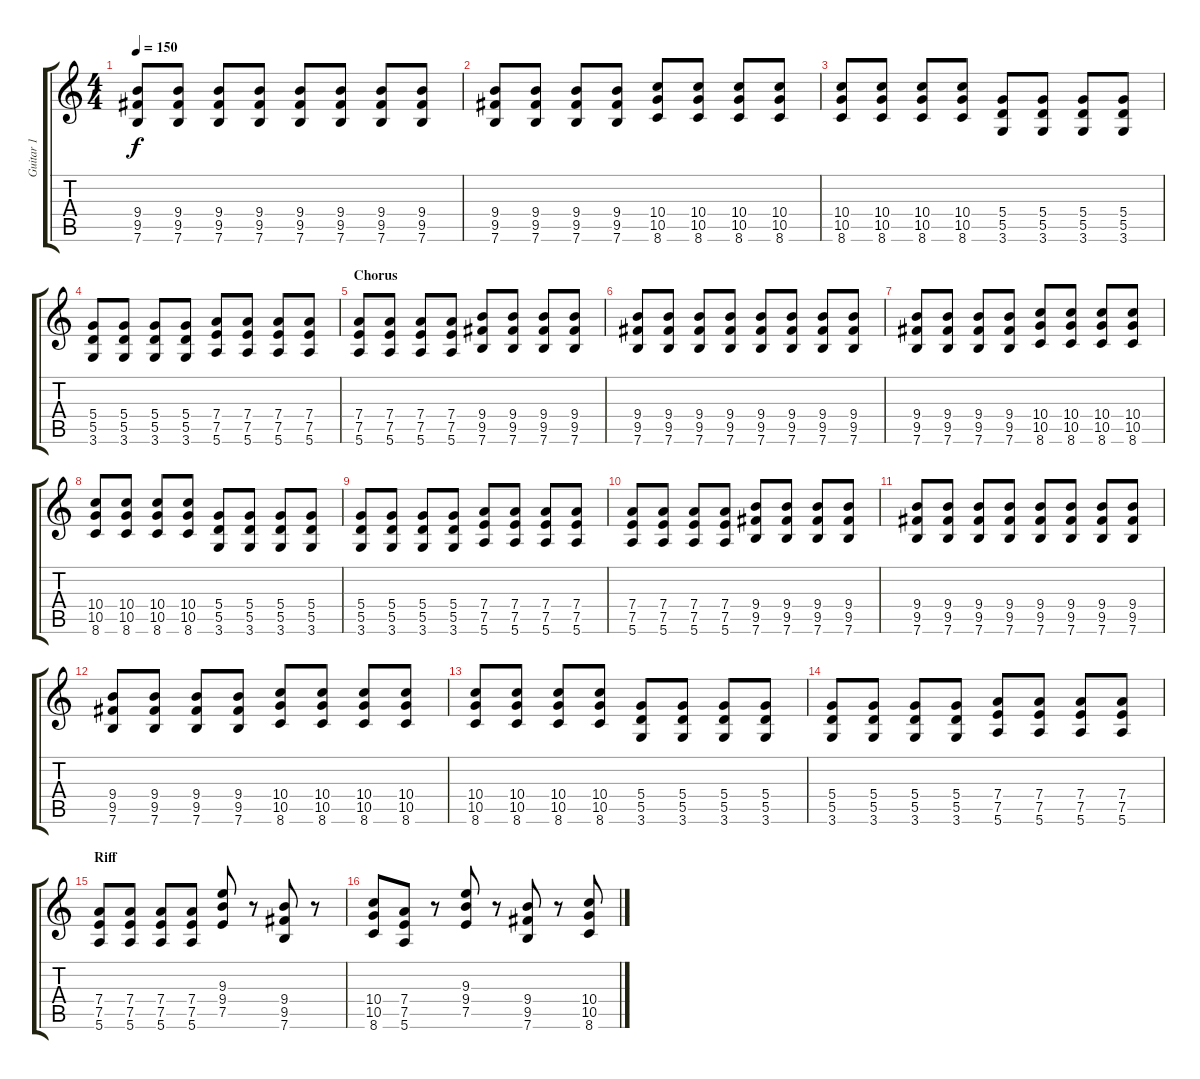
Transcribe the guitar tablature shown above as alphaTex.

\track ("Guitar 1" "Guitar 1") {instrument distortionguitar}
\staff {score tabs}
\tuning (E4 B3 G3 D3 A2 E2) {hide}
\ts (4 4)
\tempo 150
\clef g2
\ks c
(9.4 9.5 7.6).8{dy f} (9.4 9.5 7.6).8 (9.4 9.5 7.6).8 (9.4 9.5 7.6).8 (9.4 9.5 7.6).8 (9.4 9.5 7.6).8 (9.4 9.5 7.6).8 (9.4 9.5 7.6).8 |
(9.4 9.5 7.6).8 (9.4 9.5 7.6).8 (9.4 9.5 7.6).8 (9.4 9.5 7.6).8 (10.4 10.5 8.6).8 (10.4 10.5 8.6).8 (10.4 10.5 8.6).8 (10.4 10.5 8.6).8 |
(10.4 10.5 8.6).8 (10.4 10.5 8.6).8 (10.4 10.5 8.6).8 (10.4 10.5 8.6).8 (5.4 5.5 3.6).8 (5.4 5.5 3.6).8 (5.4 5.5 3.6).8 (5.4 5.5 3.6).8 |
(5.4 5.5 3.6).8 (5.4 5.5 3.6).8 (5.4 5.5 3.6).8 (5.4 5.5 3.6).8 (7.4 7.5 5.6).8 (7.4 7.5 5.6).8 (7.4 7.5 5.6).8 (7.4 7.5 5.6).8 |
\section ("" "Chorus")
(7.4 7.5 5.6).8 (7.4 7.5 5.6).8 (7.4 7.5 5.6).8 (7.4 7.5 5.6).8 (9.4 9.5 7.6).8 (9.4 9.5 7.6).8 (9.4 9.5 7.6).8 (9.4 9.5 7.6).8 |
(9.4 9.5 7.6).8 (9.4 9.5 7.6).8 (9.4 9.5 7.6).8 (9.4 9.5 7.6).8 (9.4 9.5 7.6).8 (9.4 9.5 7.6).8 (9.4 9.5 7.6).8 (9.4 9.5 7.6).8 |
(9.4 9.5 7.6).8 (9.4 9.5 7.6).8 (9.4 9.5 7.6).8 (9.4 9.5 7.6).8 (10.4 10.5 8.6).8 (10.4 10.5 8.6).8 (10.4 10.5 8.6).8 (10.4 10.5 8.6).8 |
(10.4 10.5 8.6).8 (10.4 10.5 8.6).8 (10.4 10.5 8.6).8 (10.4 10.5 8.6).8 (5.4 5.5 3.6).8 (5.4 5.5 3.6).8 (5.4 5.5 3.6).8 (5.4 5.5 3.6).8 |
(5.4 5.5 3.6).8 (5.4 5.5 3.6).8 (5.4 5.5 3.6).8 (5.4 5.5 3.6).8 (7.4 7.5 5.6).8 (7.4 7.5 5.6).8 (7.4 7.5 5.6).8 (7.4 7.5 5.6).8 |
(7.4 7.5 5.6).8 (7.4 7.5 5.6).8 (7.4 7.5 5.6).8 (7.4 7.5 5.6).8 (9.4 9.5 7.6).8 (9.4 9.5 7.6).8 (9.4 9.5 7.6).8 (9.4 9.5 7.6).8 |
(9.4 9.5 7.6).8 (9.4 9.5 7.6).8 (9.4 9.5 7.6).8 (9.4 9.5 7.6).8 (9.4 9.5 7.6).8 (9.4 9.5 7.6).8 (9.4 9.5 7.6).8 (9.4 9.5 7.6).8 |
(9.4 9.5 7.6).8 (9.4 9.5 7.6).8 (9.4 9.5 7.6).8 (9.4 9.5 7.6).8 (10.4 10.5 8.6).8 (10.4 10.5 8.6).8 (10.4 10.5 8.6).8 (10.4 10.5 8.6).8 |
(10.4 10.5 8.6).8 (10.4 10.5 8.6).8 (10.4 10.5 8.6).8 (10.4 10.5 8.6).8 (5.4 5.5 3.6).8 (5.4 5.5 3.6).8 (5.4 5.5 3.6).8 (5.4 5.5 3.6).8 |
(5.4 5.5 3.6).8 (5.4 5.5 3.6).8 (5.4 5.5 3.6).8 (5.4 5.5 3.6).8 (7.4 7.5 5.6).8 (7.4 7.5 5.6).8 (7.4 7.5 5.6).8 (7.4 7.5 5.6).8 |
\section ("" "Riff")
(7.4 7.5 5.6).8 (7.4 7.5 5.6).8 (7.4 7.5 5.6).8 (7.4 7.5 5.6).8 (9.3 9.4 7.5).8 r.8 (9.4 9.5 7.6).8 r.8 |
(10.4 10.5 8.6).8 (7.4 7.5 5.6).8 r.8 (9.3 9.4 7.5).8 r.8 (9.4 9.5 7.6).8 r.8 (10.4 10.5 8.6).8
